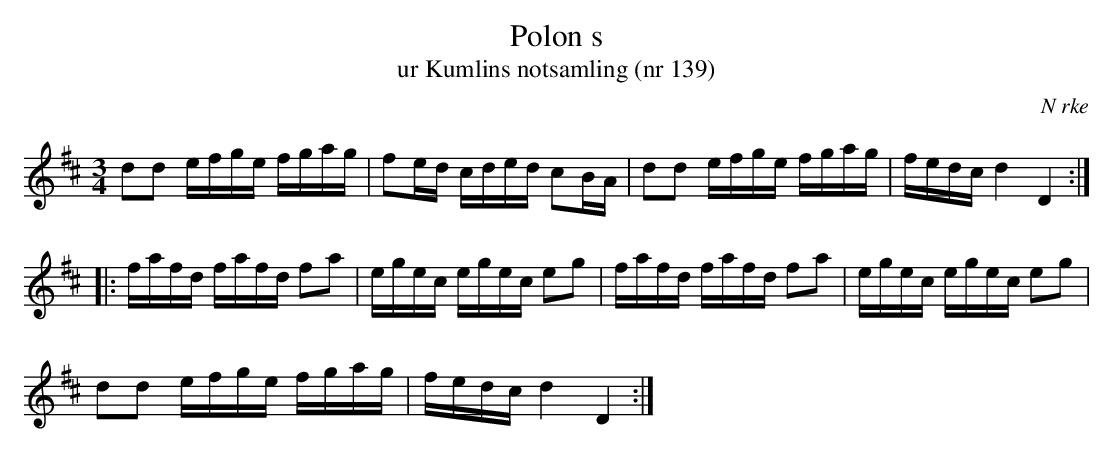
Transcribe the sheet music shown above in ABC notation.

X:1
T:Polon s
T:ur Kumlins notsamling (nr 139)
O:N rke
M:3/4
L:1/16
K:D
d2d2 efge fgag | f2ed cded c2BA | d2d2 efge fgag | fedc d4 D4 ::
fafd fafd f2a2 | egec egec e2g2 | fafd fafd f2a2 | egec egec e2g2 |
d2d2 efge fgag | fedc d4 D4 :|
